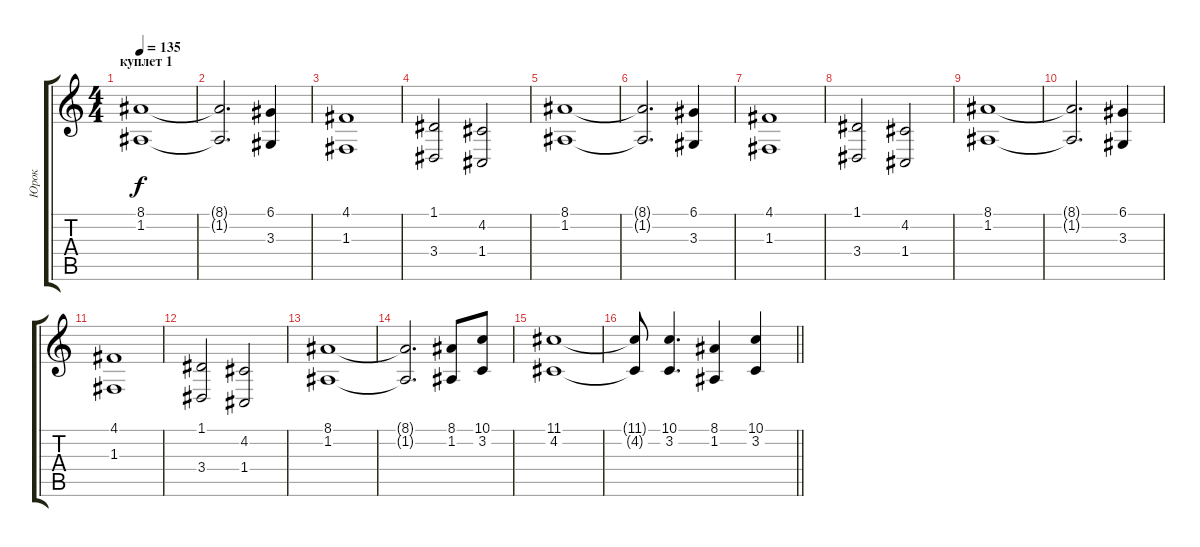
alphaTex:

\track ("Юрок" "Юрок") {instrument fx5brightness}
\staff {score tabs}
\tuning (D4 A3 F3 C3 G2 C2) {hide}
\ts (4 4)
\section ("" "куплет 1")
\tempo 135
\clef g2
\ks c
(8.1 1.2).1{dy f volume 9 instrument stringensemble1} |
(8.1{t} 1.2{t}).2{d} (6.1 3.3).4 |
(4.1 1.3).1 |
(1.1 3.4).2 (4.2 1.4).2 |
(8.1 1.2).1{volume 9 instrument stringensemble1} |
(8.1{t} 1.2{t}).2{d} (6.1 3.3).4 |
(4.1 1.3).1 |
(1.1 3.4).2 (4.2 1.4).2 |
(8.1 1.2).1{volume 10 instrument stringensemble1} |
(8.1{t} 1.2{t}).2{d} (6.1 3.3).4 |
(4.1 1.3).1 |
(1.1 3.4).2 (4.2 1.4).2 |
(8.1 1.2).1{volume 9 instrument stringensemble1} |
(8.1{t} 1.2{t}).2{d} (8.1 1.2).8{volume 11} (10.1 3.2).8 |
(11.1 4.2).1 |
\barLineRight lightlight
(11.1{t} 4.2{t}).8 (10.1 3.2).4{d} (8.1 1.2).4 (10.1 3.2).4
